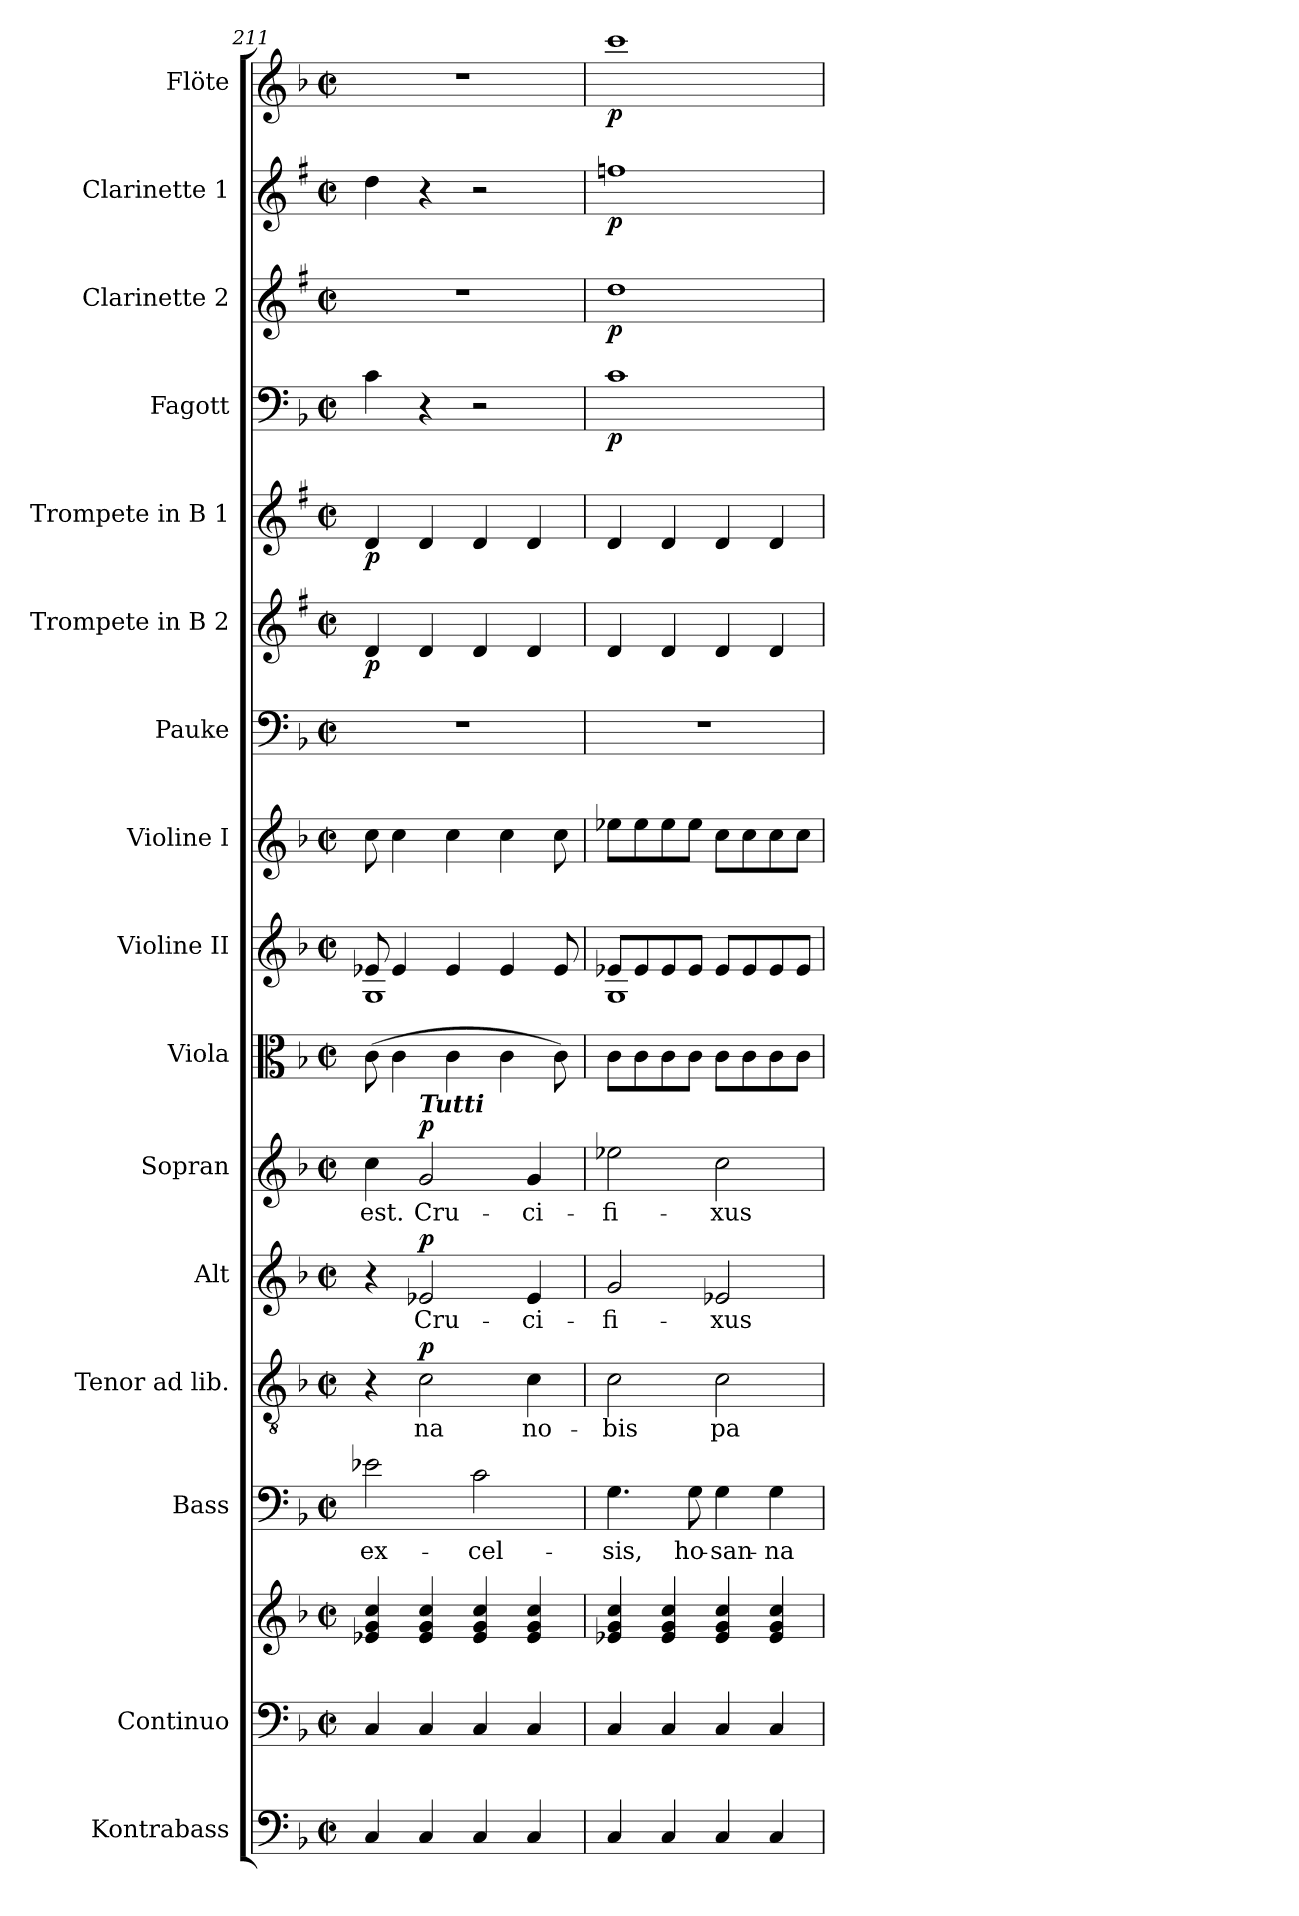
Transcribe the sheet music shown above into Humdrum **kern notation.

**kern	**kern	**kern	**kern	**text	**kern	**text	**dynam	**kern	**text	**dynam	**kern	**text	**dynam	**kern	**kern	**kern	**kern	**kern	**dynam	**kern	**dynam	**kern	**dynam	**kern	**dynam	**kern	**dynam	**kern	**dynam
*part16	*part15	*part15	*part14	*part14	*part13	*part13	*part13	*part12	*part12	*part12	*part11	*part11	*part11	*part10	*part9	*part8	*part7	*part6	*part6	*part5	*part5	*part4	*part4	*part3	*part3	*part2	*part2	*part1	*part1
*staff17	*staff16	*staff15	*staff14	*staff14	*staff13	*staff13	*staff13	*staff12	*staff12	*staff12	*staff11	*staff11	*staff11	*staff10	*staff9	*staff8	*staff7	*staff6	*staff6	*staff5	*staff5	*staff4	*staff4	*staff3	*staff3	*staff2	*staff2	*staff1	*staff1
*I"Kontrabass	*I"Continuo	*	*I"Bass	*	*I"Tenor ad lib.	*	*	*I"Alt	*	*	*I"Sopran	*	*	*I"Viola	*I"Violine II	*I"Violine I	*I"Pauke	*I"Trompete in B 2	*	*I"Trompete in B 1	*	*I"Fagott	*	*I"Clarinette 2	*	*I"Clarinette 1	*	*I"Flöte	*
*I'Kb.	*I'cont.	*	*I'B	*	*I'T	*	*	*I'A	*	*	*I'S	*	*	*I'Vla.	*I'Vl. II	*I'Vl. I	*I'Pk.	*	*	*	*	*I'Fg.	*	*I'Cl. 2	*	*I'Cl. 1	*	*I'Fl.	*
*clefF4	*clefF4	*clefG2	*clefF4	*	*clefGv2	*	*	*clefG2	*	*	*clefG2	*	*	*clefC3	*clefG2	*clefG2	*clefF4	*clefG2	*	*clefG2	*	*clefF4	*	*clefG2	*	*clefG2	*	*clefG2	*
*ITrd7c12	*	*	*	*	*	*	*	*	*	*	*	*	*	*	*	*	*	*ITrd1c2	*	*ITrd1c2	*	*	*	*ITrd1c2	*	*ITrd1c2	*	*	*
*k[b-]	*k[b-]	*k[b-]	*k[b-]	*	*k[b-]	*	*	*k[b-]	*	*	*k[b-]	*	*	*k[b-]	*k[b-]	*k[b-]	*k[b-]	*k[b-]	*	*k[b-]	*	*k[b-]	*	*k[b-]	*	*k[b-]	*	*k[b-]	*
*F:	*F:	*F:	*F:	*	*F:	*	*	*F:	*	*	*F:	*	*	*F:	*F:	*F:	*F:	*F:	*	*F:	*	*F:	*	*F:	*	*F:	*	*F:	*
*M2/2	*M2/2	*M2/2	*M2/2	*	*M2/2	*	*	*M2/2	*	*	*M2/2	*	*	*M2/2	*M2/2	*M2/2	*M2/2	*M2/2	*	*M2/2	*	*M2/2	*	*M2/2	*	*M2/2	*	*M2/2	*
*met(c|)	*met(c|)	*met(c|)	*met(c|)	*	*met(c|)	*	*	*met(c|)	*	*	*met(c|)	*	*	*met(c|)	*met(c|)	*met(c|)	*met(c|)	*met(c|)	*	*met(c|)	*	*met(c|)	*	*met(c|)	*	*met(c|)	*	*met(c|)	*
=211	=211	=211	=211	=211	=211	=211	=211	=211	=211	=211	=211	=211	=211	=211	=211	=211	=211	=211	=211	=211	=211	=211	=211	=211	=211	=211	=211	=211	=211
!	!	!	!	!LO:LY:b	!	!	!	!	!	!	!	!LO:LY:b	!	!	!	!	!	!	!LO:DY:b	!	!LO:DY:b	!	!	!	!	!	!	!	!
*	*	*	*	*	*	*	*	*	*	*	*	*	*	*	*^	*	*	*	*	*	*	*	*	*	*	*	*	*	*
4CC/	4C/	4e-X/ 4g/ 4cc/	2e-X\	ex-	4r	.	.	4r	.	.	4cc\	est.	.	(>8c\	8e-X/	1G	8cc\	1r	4c/	p	4c/	p	4c\	.	1r	.	4cc\	.	1r	.
.	.	.	.	.	.	.	.	.	.	.	.	.	.	4c\	4e-/	.	4cc\	.	.	.	.	.	.	.	.	.	.	.	.	.
!	!	!	!	!	!	!	!	!	!	!	!LO:TX:a:Bi:t=Tutti	!	!	!	!	!	!	!	!	!	!	!	!	!	!	!	!	!	!	!
!	!	!	!	!	!	!LO:LY:b	!LO:DY:a	!	!LO:LY:b	!LO:DY:a	!	!LO:LY:b	!LO:DY:a	!	!	!	!	!	!	!	!	!	!	!	!	!	!	!	!	!
4CC/	4C/	4e-/ 4g/ 4cc/	.	.	2c\	-na	p	2e-X/	Cru-	p	2g/	Cru-	p	.	.	.	.	.	4c/	.	4c/	.	4r	.	.	.	4r	.	.	.
.	.	.	.	.	.	.	.	.	.	.	.	.	.	4c\	4e-/	.	4cc\	.	.	.	.	.	.	.	.	.	.	.	.	.
!	!	!	!	!LO:LY:b	!	!	!	!	!	!	!	!	!	!	!	!	!	!	!	!	!	!	!	!	!	!	!	!	!	!
4CC/	4C/	4e-/ 4g/ 4cc/	2c\	-cel-	.	.	.	.	.	.	.	.	.	.	.	.	.	.	4c/	.	4c/	.	2r	.	.	.	2r	.	.	.
.	.	.	.	.	.	.	.	.	.	.	.	.	.	4c\	4e-/	.	4cc\	.	.	.	.	.	.	.	.	.	.	.	.	.
!	!	!	!	!	!	!LO:LY:b	!	!	!LO:LY:b	!	!	!LO:LY:b	!	!	!	!	!	!	!	!	!	!	!	!	!	!	!	!	!	!
4CC/	4C/	4e-/ 4g/ 4cc/	.	.	4c\	no-	.	4e-/	-ci-	.	4g/	-ci-	.	.	.	.	.	.	4c/	.	4c/	.	.	.	.	.	.	.	.	.
.	.	.	.	.	.	.	.	.	.	.	.	.	.	8c\)	8e-/	.	8cc\	.	.	.	.	.	.	.	.	.	.	.	.	.
=212	=212	=212	=212	=212	=212	=212	=212	=212	=212	=212	=212	=212	=212	=212	=212	=212	=212	=212	=212	=212	=212	=212	=212	=212	=212	=212	=212	=212	=212	=212
!	!	!	!	!LO:LY:b	!	!LO:LY:b	!	!	!LO:LY:b	!	!	!LO:LY:b	!	!	!	!	!	!	!	!	!	!	!	!LO:DY:b	!	!LO:DY:b	!	!LO:DY:b	!	!LO:DY:b
4CC/	4C/	4e-X/ 4g/ 4cc/	4.G\	-sis,	2c\	-bis	.	2g/	-fi-	.	2ee-X\	-fi-	.	8c\L	8e-X/L	1G	8ee-X\L	1r	4c/	.	4c/	.	1c	p	1cc	p	1ee-X	p	1ccc	p
.	.	.	.	.	.	.	.	.	.	.	.	.	.	8c\	8e-/	.	8ee-\	.	.	.	.	.	.	.	.	.	.	.	.	.
4CC/	4C/	4e-/ 4g/ 4cc/	.	.	.	.	.	.	.	.	.	.	.	8c\	8e-/	.	8ee-\	.	4c/	.	4c/	.	.	.	.	.	.	.	.	.
!	!	!	!	!LO:LY:b	!	!	!	!	!	!	!	!	!	!	!	!	!	!	!	!	!	!	!	!	!	!	!	!	!	!
.	.	.	8G\	ho-	.	.	.	.	.	.	.	.	.	8c\J	8e-/J	.	8ee-\J	.	.	.	.	.	.	.	.	.	.	.	.	.
!	!	!	!	!LO:LY:b	!	!LO:LY:b	!	!	!LO:LY:b	!	!	!LO:LY:b	!	!	!	!	!	!	!	!	!	!	!	!	!	!	!	!	!	!
4CC/	4C/	4e-/ 4g/ 4cc/	4G\	-san-	2c\	pa-	.	2e-X/	-xus	.	2cc\	-xus	.	8c\L	8e-/L	.	8cc\L	.	4c/	.	4c/	.	.	.	.	.	.	.	.	.
.	.	.	.	.	.	.	.	.	.	.	.	.	.	8c\	8e-/	.	8cc\	.	.	.	.	.	.	.	.	.	.	.	.	.
!	!	!	!	!LO:LY:b	!	!	!	!	!	!	!	!	!	!	!	!	!	!	!	!	!	!	!	!	!	!	!	!	!	!
4CC/	4C/	4e-/ 4g/ 4cc/	4G\	-na	.	.	.	.	.	.	.	.	.	8c\	8e-/	.	8cc\	.	4c/	.	4c/	.	.	.	.	.	.	.	.	.
.	.	.	.	.	.	.	.	.	.	.	.	.	.	8c\J	8e-/J	.	8cc\J	.	.	.	.	.	.	.	.	.	.	.	.	.
*	*	*	*	*	*	*	*	*	*	*	*	*	*	*	*v	*v	*	*	*	*	*	*	*	*	*	*	*	*	*	*
=	=	=	=	=	=	=	=	=	=	=	=	=	=	=	=	=	=	=	=	=	=	=	=	=	=	=	=	=	=
*-	*-	*-	*-	*-	*-	*-	*-	*-	*-	*-	*-	*-	*-	*-	*-	*-	*-	*-	*-	*-	*-	*-	*-	*-	*-	*-	*-	*-	*-
